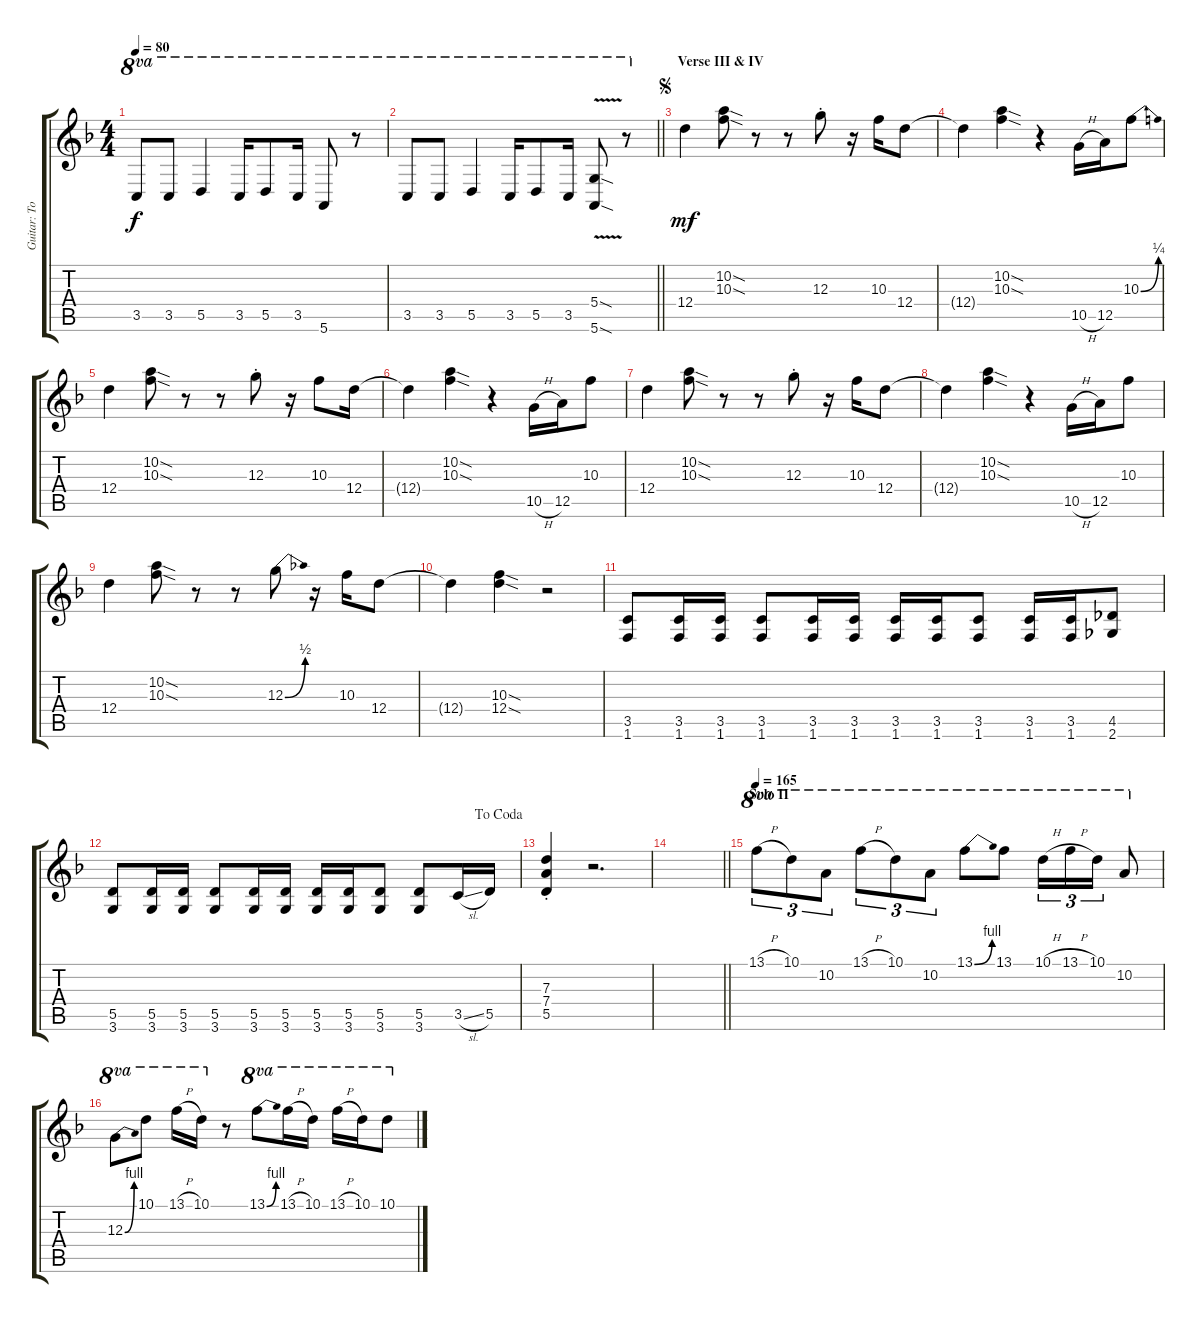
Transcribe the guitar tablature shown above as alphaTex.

\track ("Guitar: Tony" "Guitar: To") {instrument distortionguitar}
\staff {score tabs}
\tuning (E4 B3 G3 D3 A2 E2) {hide}
\ts (4 4)
\tempo 80
\clef g2
\ks f
3.5.8{ot 8va dy f} 3.5.8{ot 8va} 5.5.4{ot 8va} 3.5.16{ot 8va} 5.5.8{ot 8va} 3.5.16{ot 8va} 5.6.8{ot 8va} r.8{ot 8va} |
\barLineRight lightlight
3.5.8{ot 8va} 3.5.8{ot 8va} 5.5.4{ot 8va} 3.5.16{ot 8va} 5.5.8{ot 8va} 3.5.16{ot 8va} (5.4{v sod} 5.6{sod}).8{ot 8va} r.8{ot 8va} |
\section ("" "Verse III & IV")
\jump segno
12.4.4{dy mf} (10.2{sod} 10.3{sod}).8 r.8 r.8 12.3{st}.8 r.16 10.3.16 12.4.8 |
12.4{t}.4 (10.2{sod} 10.3{sod}).4 r.4 10.5{h}.16 12.5.16 10.3{be (bend 0 0 60 1)}.8 |
12.4.4 (10.2{sod} 10.3{sod}).8 r.8 r.8 12.3{st}.8 r.16 10.3.8 12.4.16 |
12.4{t}.4 (10.2{sod} 10.3{sod}).4 r.4 10.5{h}.16 12.5.16 10.3.8 |
12.4.4 (10.2{sod} 10.3{sod}).8 r.8 r.8 12.3{st}.8 r.16 10.3.16 12.4.8 |
12.4{t}.4 (10.2{sod} 10.3{sod}).4 r.4 10.5{h}.16 12.5.16 10.3.8 |
12.4.4 (10.2{sod} 10.3{sod}).8 r.8 r.8 12.3{be (bend 0 0 60 2)}.8 r.16 10.3.16 12.4.8 |
12.4{t}.4 (10.3{sod} 12.4{sod}).4 r.2 |
(3.5 1.6).8 (3.5 1.6).16 (3.5 1.6).16 (3.5 1.6).8 (3.5 1.6).16 (3.5 1.6).16 (3.5 1.6).16 (3.5 1.6).16 (3.5 1.6).8 (3.5 1.6).16 (3.5 1.6).16 (4.5 2.6).8 |
\jump dacoda
(5.5 3.6).8 (5.5 3.6).16 (5.5 3.6).16 (5.5 3.6).8 (5.5 3.6).16 (5.5 3.6).16 (5.5 3.6).16 (5.5 3.6).16 (5.5 3.6).8 (5.5 3.6).8 3.5{sl}.16 5.5.16 |
(7.3{st} 7.4{st} 5.5{st}).4 r.2{d} |
\barLineRight lightlight
|
\section ("" "Solo II")
\tempo 165
13.1{h}.8{tu (3 2) ot 8va} 10.1.8{tu (3 2) ot 8va} 10.2.8{tu (3 2) ot 8va} 13.1{h}.8{tu (3 2) ot 8va} 10.1.8{tu (3 2) ot 8va} 10.2.8{tu (3 2) ot 8va} 13.1{be (bend 0 0 60 4)}.8{ot 8va} 13.1.8{ot 8va} 10.1{h}.16{tu (3 2) ot 8va} 13.1{h}.16{tu (3 2) ot 8va} 10.1.16{tu (3 2) ot 8va} 10.2.8{ot 8va} |
12.3{be (bend 0 0 60 4)}.8{ot 8va} 10.1.8{ot 8va} 13.1{h}.16{ot 8va} 10.1.16{ot 8va} r.8 13.1{be (bend 0 0 60 4)}.8{ot 8va} 13.1{h}.16{ot 8va} 10.1.16{ot 8va} 13.1{h}.16{ot 8va} 10.1.16{ot 8va} 10.1.8{ot 8va}
